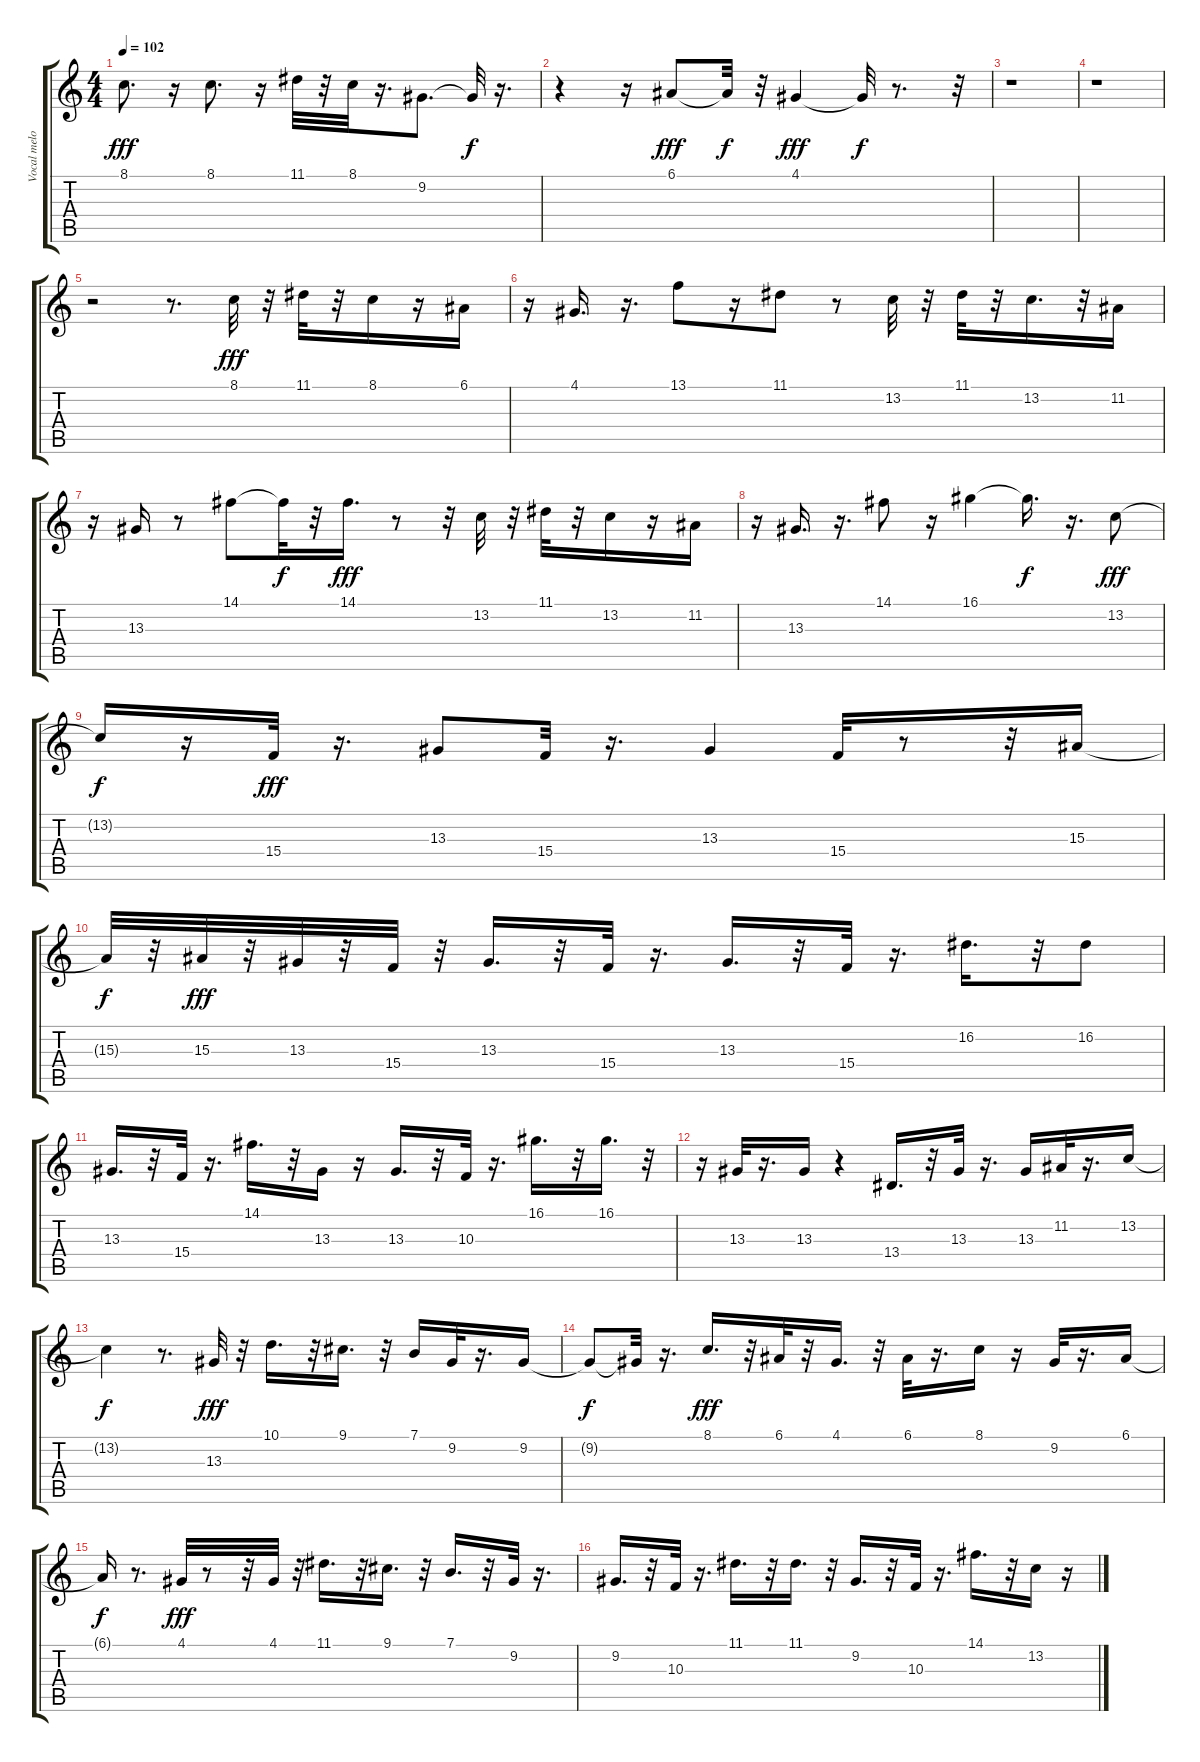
\track ("Vocal melody" "Vocal melo") {instrument flute}
\staff {score tabs}
\tuning (E4 B3 G3 D3 A2 E2) {hide}
\ts (4 4)
\tempo 102
\clef g2
\ks c
8.1.8{d dy fff} r.16 8.1.8{d} r.16 11.1.32 r.32 8.1.32 r.16{d} 9.2.8{d} 9.2{t}.32{dy f} r.16{d} |
r.4 r.16 6.1.8{dy fff} 6.1{t}.32{dy f} r.32 4.1.4{dy fff} 4.1{t}.32{dy f} r.8{d} r.32 |
r.1 |
r.1 |
r.2 r.8{d} 8.1.32{dy fff} r.32 11.1.32 r.32 8.1.16 r.16 6.1.16 |
r.16 4.1.16{d} r.16{d} 13.1.8 r.16 11.1.8 r.8 13.2.32 r.32 11.1.32 r.32 13.2.16{d} r.32 11.2.16 |
r.16 13.3.16 r.8 14.1.8 14.1{t}.32{dy f} r.32 14.1.16{d dy fff} r.8 r.32 13.2.32 r.32 11.1.32 r.32 13.2.16 r.16 11.2.16 |
r.16 13.3.16{d} r.16{d} 14.1.8 r.16 16.1.4 16.1{t}.16{d dy f} r.16{d} 13.2.8{dy fff} |
13.2{t}.16{dy f} r.16 15.4.32{dy fff} r.16{d} 13.3.8 15.4.32 r.16{d} 13.3.4 15.4.32 r.8 r.32 15.3.16 |
15.3{t}.32{dy f} r.32 15.3.32{dy fff} r.32 13.3.32 r.32 15.4.32 r.32 13.3.16{d} r.32 15.4.32 r.16{d} 13.3.16{d} r.32 15.4.32 r.16{d} 16.2.16{d} r.32 16.2.8 |
13.3.16{d} r.32 15.4.32 r.16{d} 14.1.16{d} r.32 13.3.16 r.16 13.3.16{d} r.32 10.3.32 r.16{d} 16.1.16{d} r.32 16.1.16{d} r.32 |
r.16 13.3.32 r.16{d} 13.3.16 r.4 13.4.16{d} r.32 13.3.32 r.16{d} 13.3.16 11.2.32 r.16{d} 13.2.16 |
13.2{t}.4{dy f} r.8{d} 13.3.32{dy fff} r.32 10.1.16{d} r.32 9.1.16{d} r.32 7.1.16 9.2.32 r.16{d} 9.2.16 |
9.2{t}.8{dy f} 9.2{t}.32 r.16{d} 8.1.16{d dy fff} r.32 6.1.32 r.32 4.1.16{d} r.32 6.1.32 r.16{d} 8.1.16 r.16 9.2.32 r.16{d} 6.1.16 |
6.1{t}.16{dy f} r.8{d} 4.1.32{dy fff} r.8 r.32 4.1.32 r.32 11.1.16{d} r.32 9.1.16{d} r.32 7.1.16{d} r.32 9.2.32 r.16{d} |
9.2.16{d} r.32 10.3.32 r.16{d} 11.1.16{d} r.32 11.1.16{d} r.32 9.2.16{d} r.32 10.3.32 r.16{d} 14.1.16{d} r.32 13.2.16 r.16
